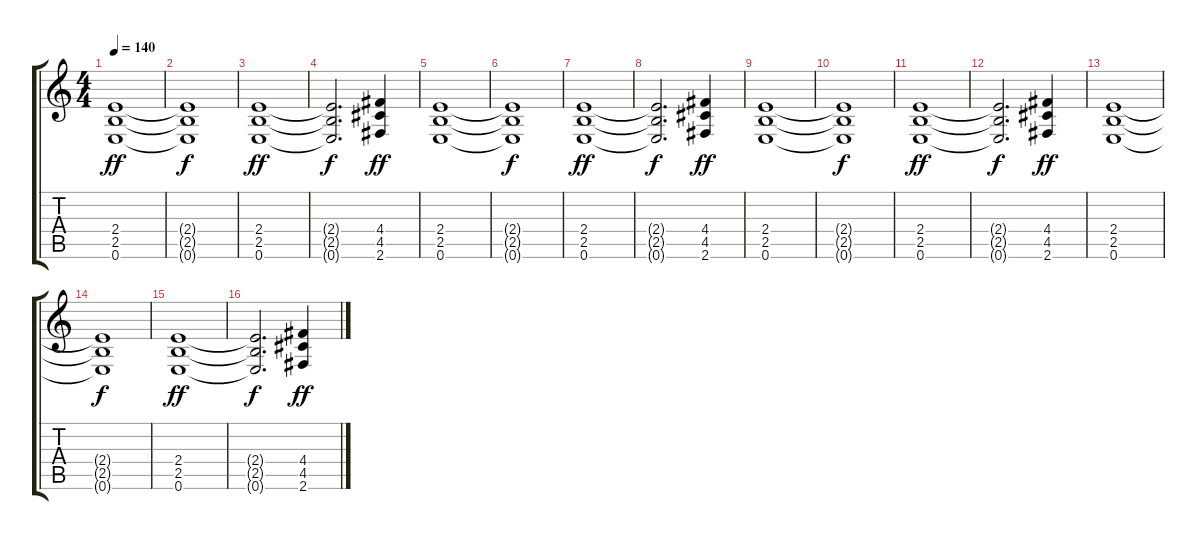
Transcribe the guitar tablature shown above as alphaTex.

\track "" {instrument distortionguitar}
\staff {score tabs}
\tuning (E4 B3 G3 D3 A2 E2) {hide}
\ts (4 4)
\tempo 140
\clef g2
\ks c
(2.4 2.5 0.6).1{dy ff} |
(2.4{t} 2.5{t} 0.6{t}).1{dy f} |
(2.4 2.5 0.6).1{dy ff} |
(2.4{t} 2.5{t} 0.6{t}).2{d dy f} (4.4 4.5 2.6).4{dy ff} |
(2.4 2.5 0.6).1 |
(2.4{t} 2.5{t} 0.6{t}).1{dy f} |
(2.4 2.5 0.6).1{dy ff} |
(2.4{t} 2.5{t} 0.6{t}).2{d dy f} (4.4 4.5 2.6).4{dy ff} |
(2.4 2.5 0.6).1 |
(2.4{t} 2.5{t} 0.6{t}).1{dy f} |
(2.4 2.5 0.6).1{dy ff} |
(2.4{t} 2.5{t} 0.6{t}).2{d dy f} (4.4 4.5 2.6).4{dy ff} |
(2.4 2.5 0.6).1 |
(2.4{t} 2.5{t} 0.6{t}).1{dy f} |
(2.4 2.5 0.6).1{dy ff} |
(2.4{t} 2.5{t} 0.6{t}).2{d dy f} (4.4 4.5 2.6).4{dy ff}
